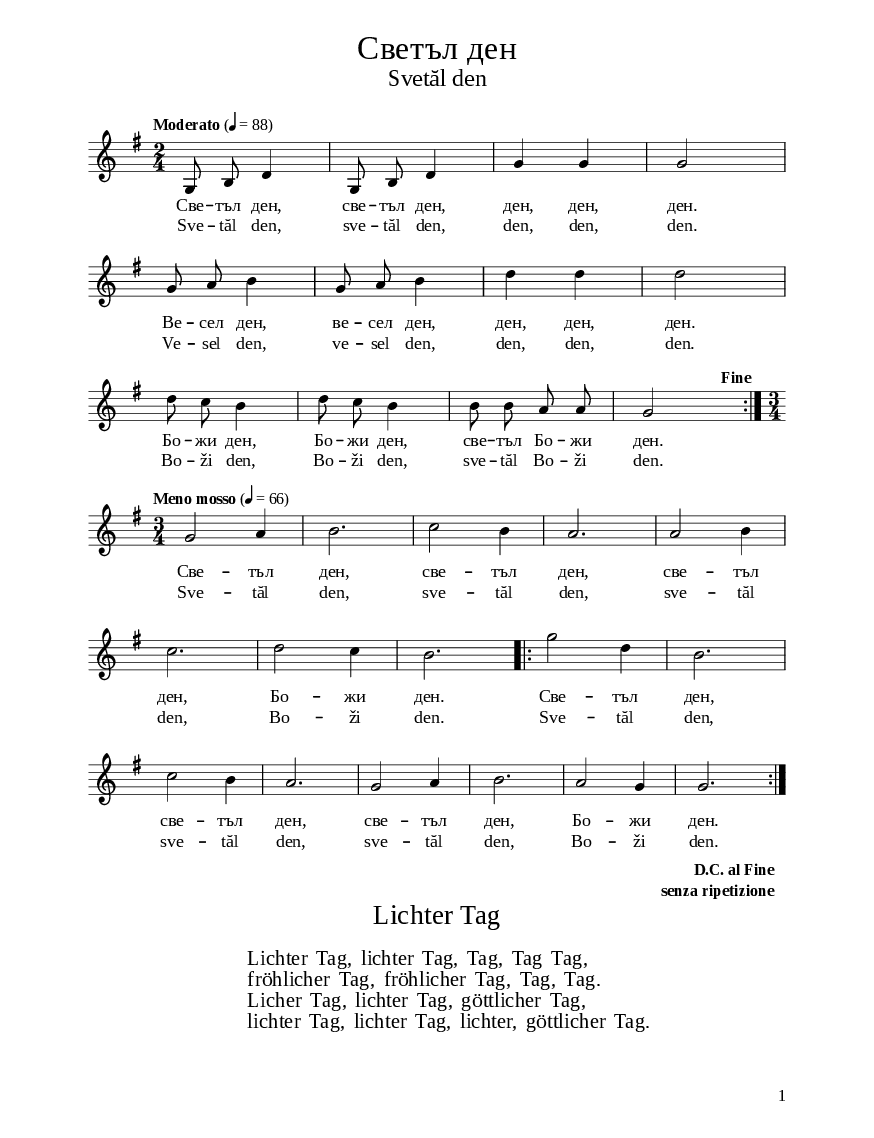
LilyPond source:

\version "2.24.2"

% include paper part and global functions
\include "include/globals.ily"

\bookpart {
    \label #'ref090
  \tocItem \markup "Светъл ден – Svetăl den "
  \include "include/bookpart-paper.ily"
  \score {
    \include "include/score-layout.ily"

    \new Voice \absolute  {
      \clef treble
      \key g \major
      \time 2/4
      \tempoFunc "Moderato" 4 "88"
      \autoBeamOff

        g8 b d'4 | g8 b d'4 | g'4 g' | g'2 |   \break

        g'8 a'8 b'4 |  g'8 a'8 b'4 | d''4 d''4 | d''2 | \break

        d''8 c'' b'4 | d''8 c'' b'4 | b'8 b'8 a'8 a'8 | \tempo "                    Fine" g'2
      \bar ":|." \break

      \time 3/4


      \tempoFunc "Meno mosso" 4 "66"


      g'2 a'4 | b'2. | c''2 b'4 | a'2. | a'2 b'4 | \break

      c''2. | d''2 c''4 | b'2.    \bar ".|:"
        g''2 d''4 | b'2. \break

        c''2 b'4 | a'2. | g'2 a'4 | b'2. | a'2 g'4 | g'2.|
      \bar ":|." \break

    }

    \addlyrics {
      Све -- тъл ден, све  -- тъл ден,
      ден, ден, ден.
      Ве -- сел ден, ве -- сел ден,
      ден, ден, ден.
      Бо -- жи ден, Бо -- жи ден,
      све -- тъл Бо -- жи ден.
      Све -- тъл ден, све -- тъл ден,
      све -- тъл ден, Бо -- жи ден.
      Све -- тъл ден, све -- тъл ден,
      све -- тъл ден, Бо -- жи ден.

    }
    \addlyrics {
      Sve -- tăl den, sve  -- tăl den,
      den, den, den.
      Ve -- sel den, ve -- sel den,
      den, den, den.
      Bo -- ži den, Bo -- ži den,
      sve -- tăl Bo -- ži den.
      Sve -- tăl den, sve -- tăl den,
      sve -- tăl den, Bo -- ži den.
      Sve -- tăl den, sve -- tăl den,
      sve -- tăl den, Bo -- ži den.

    }

    \header {
      title = \titleFunc "Светъл ден" "Svetăl den"
    }

    \midi{}

  } % score


\markup \dc-two "D.C. al Fine" " senza ripetizione"

  


  % include foreign translation(s) of the song
  \version "2.24.0"

\markup \fill-line { \fontsize #deTitleFontSize "Lichter Tag" }
\markup \null
\markup \null
\markup \fontsize #deCoupletFontSize {
  \hspace #14
  \override #`(baseline-skip . ,deCoupletBaselineSkip)

  \column {


  \line { " "Lichter Tag, lichter Tag, Tag, Tag Tag,}

  \line { " "fröhlicher Tag, fröhlicher Tag, Tag, Tag.}

  \line { " "Licher Tag, lichter Tag, göttlicher Tag,}

  \line { " "lichter Tag, lichter Tag, lichter, göttlicher Tag.}

  }
}


} % bookpart
